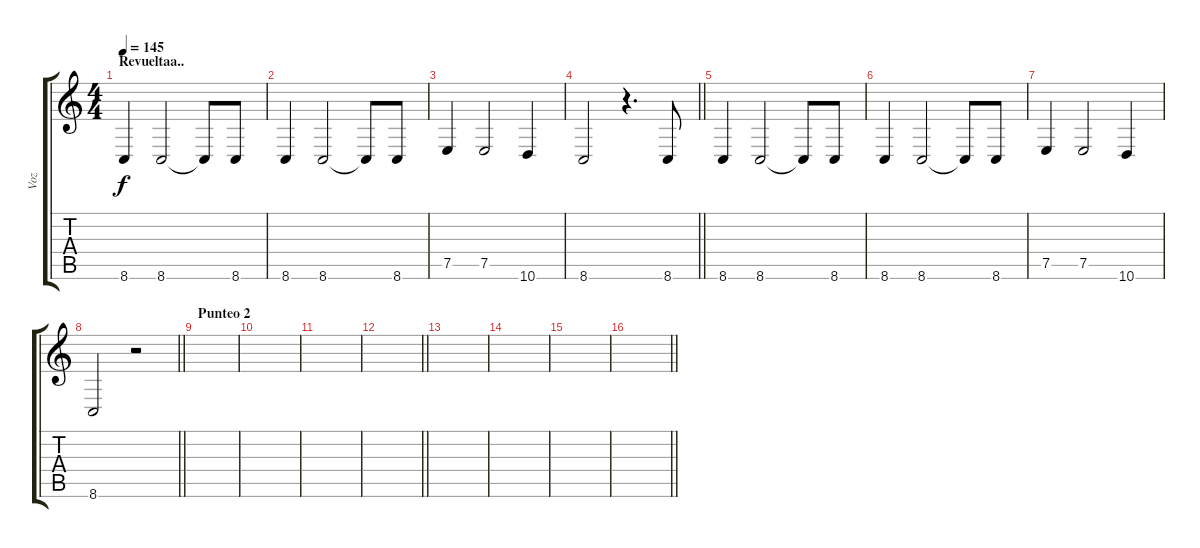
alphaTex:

\track ("Voz" "Voz") {mute instrument trumpet}
\staff {score tabs}
\tuning (E4 B3 G3 D3 A2 E2) {hide}
\ts (4 4)
\section ("" "Revueltaa..")
\tempo 145
\clef g2
\ks c
8.6.4{dy f} 8.6.2 8.6{t}.8 8.6.8 |
8.6.4 8.6.2 8.6{t}.8 8.6.8 |
7.5.4 7.5.2 10.6.4 |
\barLineRight lightlight
8.6.2 r.4{d} 8.6.8 |
8.6.4 8.6.2 8.6{t}.8 8.6.8 |
8.6.4 8.6.2 8.6{t}.8 8.6.8 |
7.5.4 7.5.2 10.6.4 |
\barLineRight lightlight
8.6.2 r.2 |
\section ("" "Punteo 2")
|
|
|
\barLineRight lightlight
|
|
|
|
\barLineRight lightlight
